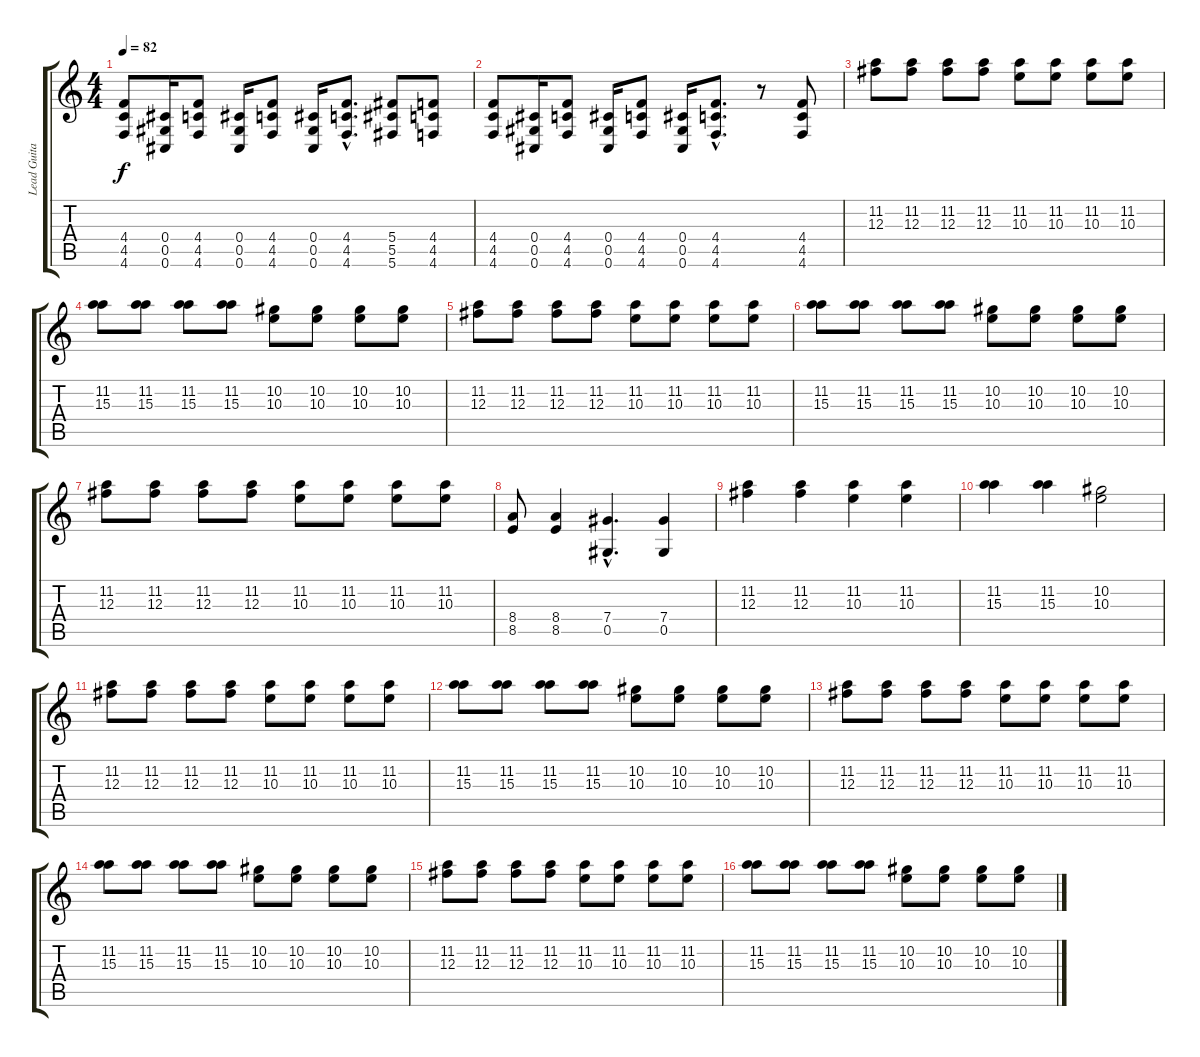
\track ("Lead Guitar" "Lead Guita") {instrument overdrivenguitar}
\staff {score tabs}
\tuning (Eb4 Bb3 Gb3 Db3 Ab2 Db2) {hide}
\ts (4 4)
\tempo 82
\clef g2
\ks c
(4.4 4.5 4.6).8{dy f} (0.4 0.5 0.6).16 (4.4 4.5 4.6).8 (0.4 0.5 0.6).16 (4.4 4.5 4.6).8 (0.4 0.5 0.6).16 (4.4{hac} 4.5{hac} 4.6{hac}).8{d} (5.4 5.5 5.6).8 (4.4 4.5 4.6).8 |
(4.4 4.5 4.6).8 (0.4 0.5 0.6).16 (4.4 4.5 4.6).8 (0.4 0.5 0.6).16 (4.4 4.5 4.6).8 (0.4 0.5 0.6).16 (4.4{hac} 4.5{hac} 4.6{hac}).8{d} r.8 (4.4 4.5 4.6).8 |
(11.2 12.3).8 (11.2 12.3).8 (11.2 12.3).8 (11.2 12.3).8 (11.2 10.3).8 (11.2 10.3).8 (11.2 10.3).8 (11.2 10.3).8 |
(11.2 15.3).8 (11.2 15.3).8 (11.2 15.3).8 (11.2 15.3).8 (10.2 10.3).8 (10.2 10.3).8 (10.2 10.3).8 (10.2 10.3).8 |
(11.2 12.3).8 (11.2 12.3).8 (11.2 12.3).8 (11.2 12.3).8 (11.2 10.3).8 (11.2 10.3).8 (11.2 10.3).8 (11.2 10.3).8 |
(11.2 15.3).8 (11.2 15.3).8 (11.2 15.3).8 (11.2 15.3).8 (10.2 10.3).8 (10.2 10.3).8 (10.2 10.3).8 (10.2 10.3).8 |
(11.2 12.3).8 (11.2 12.3).8 (11.2 12.3).8 (11.2 12.3).8 (11.2 10.3).8 (11.2 10.3).8 (11.2 10.3).8 (11.2 10.3).8 |
(8.4 8.5).8 (8.4 8.5).4 (7.4{hac} 0.5{hac}).4{d} (7.4 0.5).4 |
(11.2 12.3).4 (11.2 12.3).4 (11.2 10.3).4 (11.2 10.3).4 |
(11.2 15.3).4 (11.2 15.3).4 (10.2 10.3).2 |
(11.2 12.3).8 (11.2 12.3).8 (11.2 12.3).8 (11.2 12.3).8 (11.2 10.3).8 (11.2 10.3).8 (11.2 10.3).8 (11.2 10.3).8 |
(11.2 15.3).8 (11.2 15.3).8 (11.2 15.3).8 (11.2 15.3).8 (10.2 10.3).8 (10.2 10.3).8 (10.2 10.3).8 (10.2 10.3).8 |
(11.2 12.3).8 (11.2 12.3).8 (11.2 12.3).8 (11.2 12.3).8 (11.2 10.3).8 (11.2 10.3).8 (11.2 10.3).8 (11.2 10.3).8 |
(11.2 15.3).8 (11.2 15.3).8 (11.2 15.3).8 (11.2 15.3).8 (10.2 10.3).8 (10.2 10.3).8 (10.2 10.3).8 (10.2 10.3).8 |
(11.2 12.3).8 (11.2 12.3).8 (11.2 12.3).8 (11.2 12.3).8 (11.2 10.3).8 (11.2 10.3).8 (11.2 10.3).8 (11.2 10.3).8 |
(11.2 15.3).8 (11.2 15.3).8 (11.2 15.3).8 (11.2 15.3).8 (10.2 10.3).8 (10.2 10.3).8 (10.2 10.3).8 (10.2 10.3).8
